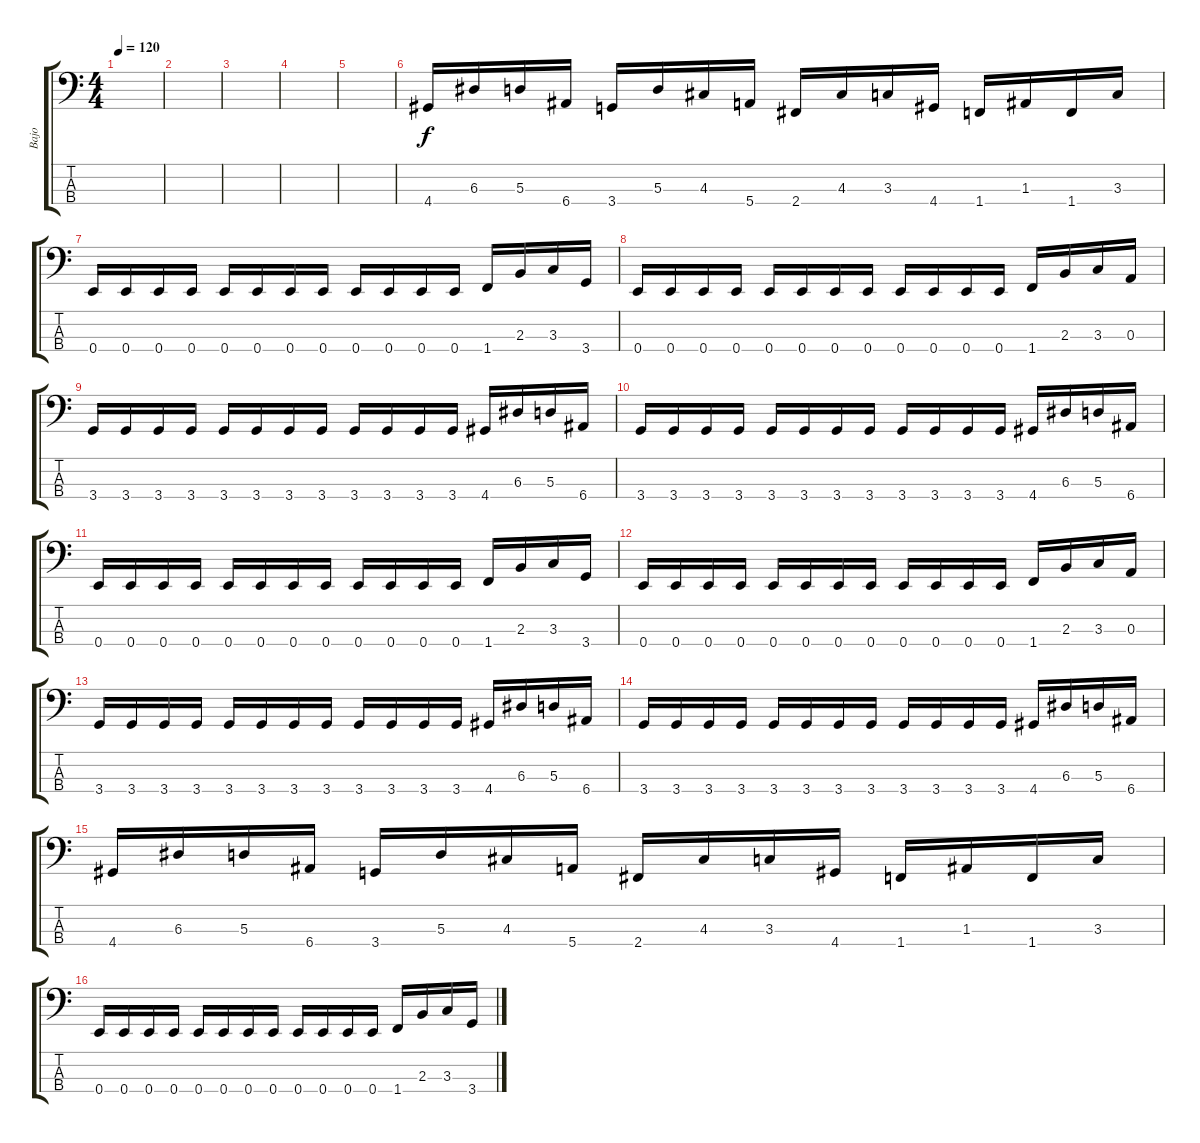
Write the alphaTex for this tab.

\track ("Bajo" "Bajo") {instrument electricbasspick}
\staff {score tabs}
\tuning (G2 D2 A1 E1) {hide}
\ts (4 4)
\tempo 120
\clef f4
\ks c
|
|
|
|
|
4.4.16 6.3.16 5.3.16 6.4.16 3.4.16 5.3.16 4.3.16 5.4.16 2.4.16 4.3.16 3.3.16 4.4.16 1.4.16 1.3.16 1.4.16 3.3.16 |
0.4.16 0.4.16 0.4.16 0.4.16 0.4.16 0.4.16 0.4.16 0.4.16 0.4.16 0.4.16 0.4.16 0.4.16 1.4.16 2.3.16 3.3.16 3.4.16 |
0.4.16 0.4.16 0.4.16 0.4.16 0.4.16 0.4.16 0.4.16 0.4.16 0.4.16 0.4.16 0.4.16 0.4.16 1.4.16 2.3.16 3.3.16 0.3.16 |
3.4.16 3.4.16 3.4.16 3.4.16 3.4.16 3.4.16 3.4.16 3.4.16 3.4.16 3.4.16 3.4.16 3.4.16 4.4.16 6.3.16 5.3.16 6.4.16 |
3.4.16 3.4.16 3.4.16 3.4.16 3.4.16 3.4.16 3.4.16 3.4.16 3.4.16 3.4.16 3.4.16 3.4.16 4.4.16 6.3.16 5.3.16 6.4.16 |
0.4.16 0.4.16 0.4.16 0.4.16 0.4.16 0.4.16 0.4.16 0.4.16 0.4.16 0.4.16 0.4.16 0.4.16 1.4.16 2.3.16 3.3.16 3.4.16 |
0.4.16 0.4.16 0.4.16 0.4.16 0.4.16 0.4.16 0.4.16 0.4.16 0.4.16 0.4.16 0.4.16 0.4.16 1.4.16 2.3.16 3.3.16 0.3.16 |
3.4.16 3.4.16 3.4.16 3.4.16 3.4.16 3.4.16 3.4.16 3.4.16 3.4.16 3.4.16 3.4.16 3.4.16 4.4.16 6.3.16 5.3.16 6.4.16 |
3.4.16 3.4.16 3.4.16 3.4.16 3.4.16 3.4.16 3.4.16 3.4.16 3.4.16 3.4.16 3.4.16 3.4.16 4.4.16 6.3.16 5.3.16 6.4.16 |
4.4.16 6.3.16 5.3.16 6.4.16 3.4.16 5.3.16 4.3.16 5.4.16 2.4.16 4.3.16 3.3.16 4.4.16 1.4.16 1.3.16 1.4.16 3.3.16 |
0.4.16 0.4.16 0.4.16 0.4.16 0.4.16 0.4.16 0.4.16 0.4.16 0.4.16 0.4.16 0.4.16 0.4.16 1.4.16 2.3.16 3.3.16 3.4.16
